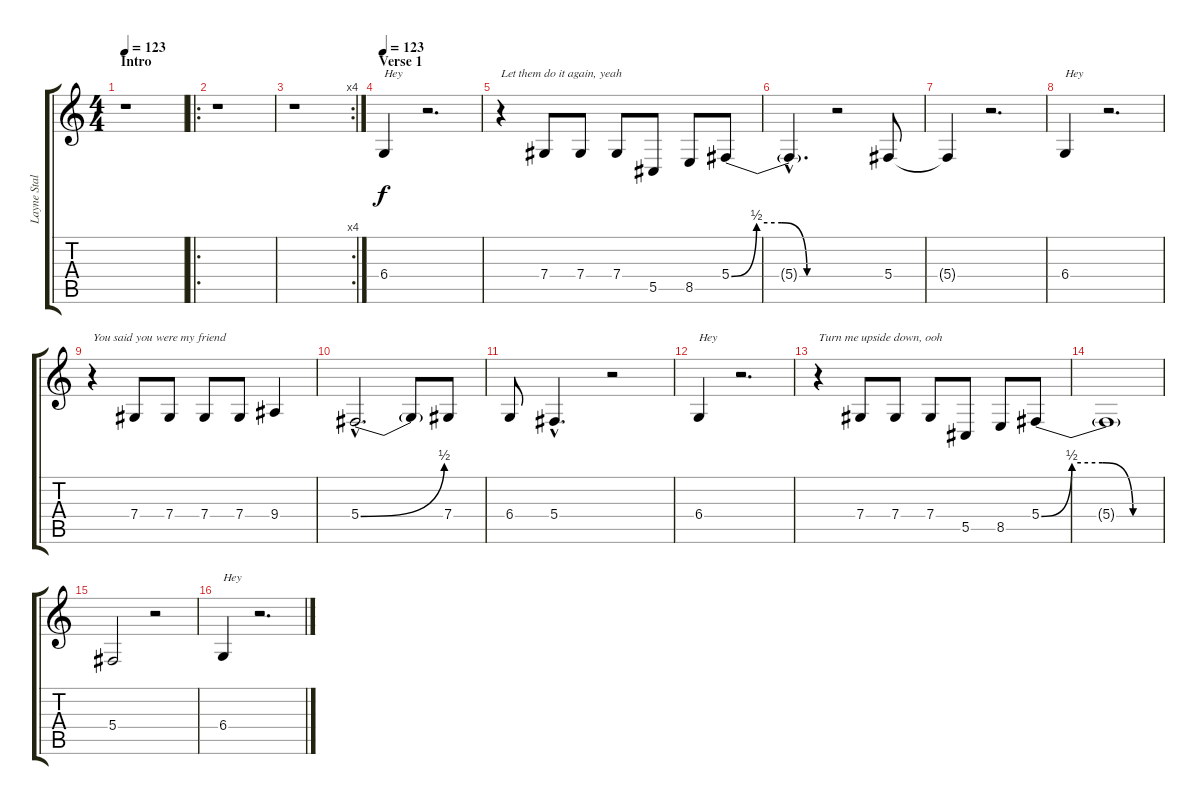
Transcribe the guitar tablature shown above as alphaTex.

\track ("Layne Staley - Vocals" "Layne Stal") {instrument trumpet}
\staff {score tabs}
\tuning (Eb4 Bb3 Gb3 Db3 Ab2 Eb2) {hide}
\ts (4 4)
\section ("" "Intro")
\tempo 123
\clef g2
\ks c
r.1{dy f instrument trumpet} |
\ro
r.1 |
\rc 4
r.1 |
\section ("" "Verse 1")
\tempo 123
6.4.4{txt "Hey" volume 16 balance 8 instrument trumpet} r.2{d} |
r.4{txt "Let them do it again, yeah"} 7.4.8 7.4.8 7.4.8 5.5.8 8.5.8 5.4{be (custom 0 0 15 2 30 2 45 0 60 0)}.8 |
5.4{hac t}.4{d} r.2 5.4.8 |
5.4{t}.4 r.2{d} |
6.4.4{txt "Hey"} r.2{d} |
r.4{txt "You said you were my friend"} 7.4.8 7.4.8 7.4.8 7.4.8 9.4.4 |
5.4{be (bend 0 0 60 2) hac}.2{d} 5.4{t}.8 7.4.8 |
6.4.8 5.4{hac}.4{d} r.2 |
6.4.4{txt "Hey"} r.2{d} |
r.4{txt "Turn me upside down, ooh"} 7.4.8 7.4.8 7.4.8 5.5.8 8.5.8 5.4{be (custom 0 0 15 2 30 2 45 0 60 0)}.8 |
5.4{t}.1 |
5.4.2 r.2 |
6.4.4{txt "Hey"} r.2{d}
